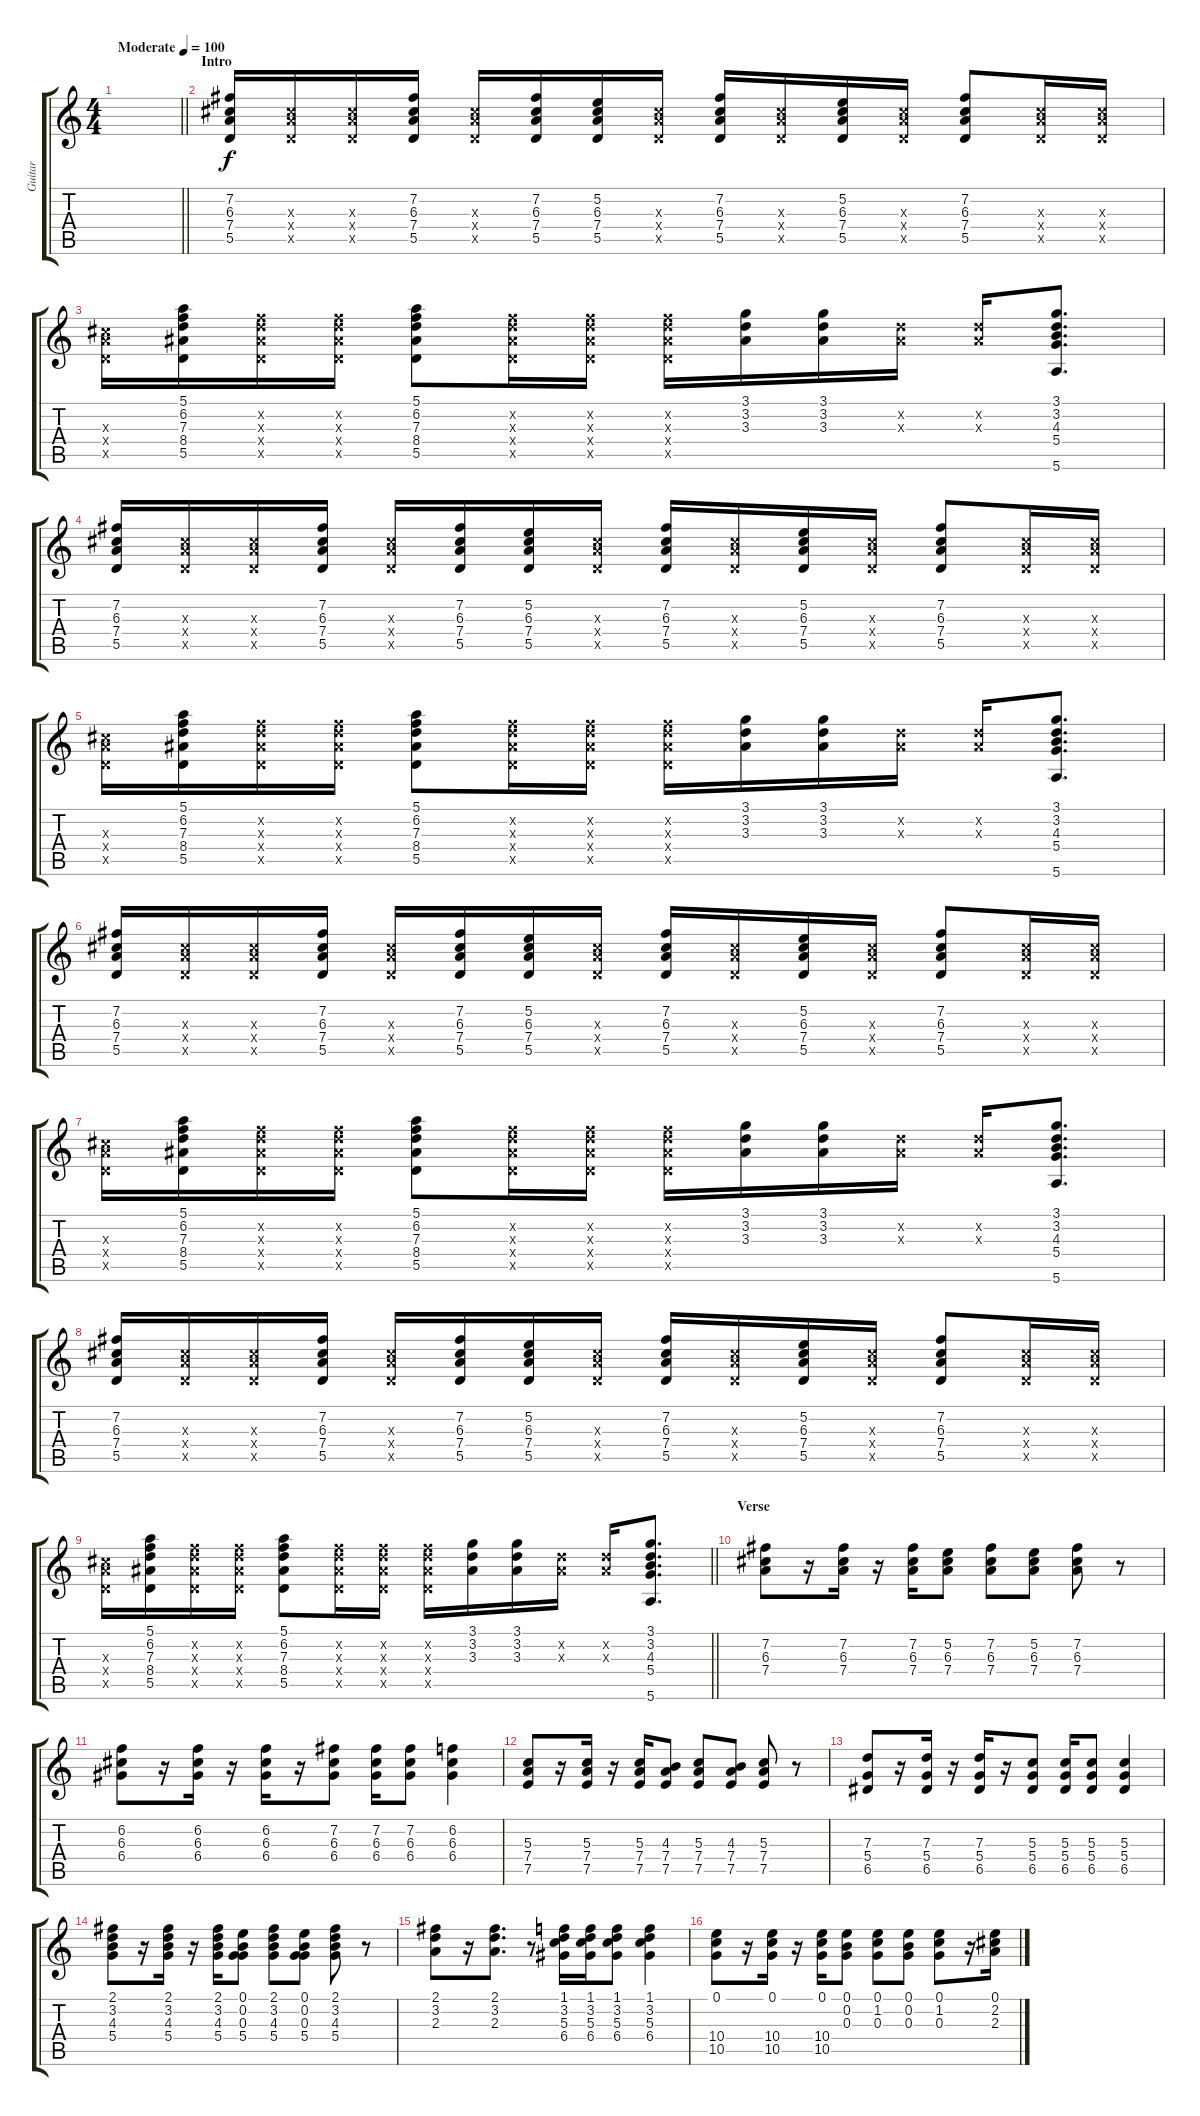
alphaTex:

\track ("Guitar" "Guitar") {instrument electricguitarjazz}
\staff {score tabs}
\tuning (E4 B3 G3 D3 A2 E2) {hide}
\ts (4 4)
\tempo (100 "Moderate")
\clef g2
\barLineRight lightlight
\ks c
|
\section ("" "Intro")
(7.2 6.3 7.4 5.5).16{volume 9} (6.3{x} 7.4{x} 5.5{x}).16 (6.3{x} 7.4{x} 5.5{x}).16 (7.2 6.3 7.4 5.5).16 (6.3{x} 7.4{x} 5.5{x}).16 (7.2 6.3 7.4 5.5).16 (5.2 6.3 7.4 5.5).16 (6.3{x} 7.4{x} 5.5{x}).16 (7.2 6.3 7.4 5.5).16 (6.3{x} 7.4{x} 5.5{x}).16 (5.2 6.3 7.4 5.5).16 (6.3{x} 7.4{x} 5.5{x}).16 (7.2 6.3 7.4 5.5).8 (6.3{x} 7.4{x} 5.5{x}).16 (6.3{x} 7.4{x} 5.5{x}).16 |
(6.3{x} 7.4{x} 5.5{x}).16 (5.1 6.2 7.3 8.4 5.5).16 (6.2{x} 7.3{x} 8.4{x} 5.5{x}).16 (6.2{x} 7.3{x} 8.4{x} 5.5{x}).16 (5.1 6.2 7.3 8.4 5.5).8 (6.2{x} 7.3{x} 8.4{x} 5.5{x}).16 (6.2{x} 7.3{x} 8.4{x} 5.5{x}).16 (6.2{x} 7.3{x} 8.4{x} 5.5{x}).16 (3.1 3.2 3.3).16 (3.1 3.2 3.3).16 (3.2{x} 3.3{x}).16 (3.2{x} 3.3{x}).16 (3.1 3.2 4.3 5.4 5.6).8{d} |
(7.2 6.3 7.4 5.5).16 (6.3{x} 7.4{x} 5.5{x}).16 (6.3{x} 7.4{x} 5.5{x}).16 (7.2 6.3 7.4 5.5).16 (6.3{x} 7.4{x} 5.5{x}).16 (7.2 6.3 7.4 5.5).16 (5.2 6.3 7.4 5.5).16 (6.3{x} 7.4{x} 5.5{x}).16 (7.2 6.3 7.4 5.5).16 (6.3{x} 7.4{x} 5.5{x}).16 (5.2 6.3 7.4 5.5).16 (6.3{x} 7.4{x} 5.5{x}).16 (7.2 6.3 7.4 5.5).8 (6.3{x} 7.4{x} 5.5{x}).16 (6.3{x} 7.4{x} 5.5{x}).16 |
(6.3{x} 7.4{x} 5.5{x}).16 (5.1 6.2 7.3 8.4 5.5).16 (6.2{x} 7.3{x} 8.4{x} 5.5{x}).16 (6.2{x} 7.3{x} 8.4{x} 5.5{x}).16 (5.1 6.2 7.3 8.4 5.5).8 (6.2{x} 7.3{x} 8.4{x} 5.5{x}).16 (6.2{x} 7.3{x} 8.4{x} 5.5{x}).16 (6.2{x} 7.3{x} 8.4{x} 5.5{x}).16 (3.1 3.2 3.3).16 (3.1 3.2 3.3).16 (3.2{x} 3.3{x}).16 (3.2{x} 3.3{x}).16 (3.1 3.2 4.3 5.4 5.6).8{d} |
(7.2 6.3 7.4 5.5).16 (6.3{x} 7.4{x} 5.5{x}).16 (6.3{x} 7.4{x} 5.5{x}).16 (7.2 6.3 7.4 5.5).16 (6.3{x} 7.4{x} 5.5{x}).16 (7.2 6.3 7.4 5.5).16 (5.2 6.3 7.4 5.5).16 (6.3{x} 7.4{x} 5.5{x}).16 (7.2 6.3 7.4 5.5).16 (6.3{x} 7.4{x} 5.5{x}).16 (5.2 6.3 7.4 5.5).16 (6.3{x} 7.4{x} 5.5{x}).16 (7.2 6.3 7.4 5.5).8 (6.3{x} 7.4{x} 5.5{x}).16 (6.3{x} 7.4{x} 5.5{x}).16 |
(6.3{x} 7.4{x} 5.5{x}).16 (5.1 6.2 7.3 8.4 5.5).16 (6.2{x} 7.3{x} 8.4{x} 5.5{x}).16 (6.2{x} 7.3{x} 8.4{x} 5.5{x}).16 (5.1 6.2 7.3 8.4 5.5).8 (6.2{x} 7.3{x} 8.4{x} 5.5{x}).16 (6.2{x} 7.3{x} 8.4{x} 5.5{x}).16 (6.2{x} 7.3{x} 8.4{x} 5.5{x}).16 (3.1 3.2 3.3).16 (3.1 3.2 3.3).16 (3.2{x} 3.3{x}).16 (3.2{x} 3.3{x}).16 (3.1 3.2 4.3 5.4 5.6).8{d} |
(7.2 6.3 7.4 5.5).16 (6.3{x} 7.4{x} 5.5{x}).16 (6.3{x} 7.4{x} 5.5{x}).16 (7.2 6.3 7.4 5.5).16 (6.3{x} 7.4{x} 5.5{x}).16 (7.2 6.3 7.4 5.5).16 (5.2 6.3 7.4 5.5).16 (6.3{x} 7.4{x} 5.5{x}).16 (7.2 6.3 7.4 5.5).16 (6.3{x} 7.4{x} 5.5{x}).16 (5.2 6.3 7.4 5.5).16 (6.3{x} 7.4{x} 5.5{x}).16 (7.2 6.3 7.4 5.5).8 (6.3{x} 7.4{x} 5.5{x}).16 (6.3{x} 7.4{x} 5.5{x}).16 |
\barLineRight lightlight
(6.3{x} 7.4{x} 5.5{x}).16 (5.1 6.2 7.3 8.4 5.5).16 (6.2{x} 7.3{x} 8.4{x} 5.5{x}).16 (6.2{x} 7.3{x} 8.4{x} 5.5{x}).16 (5.1 6.2 7.3 8.4 5.5).8 (6.2{x} 7.3{x} 8.4{x} 5.5{x}).16 (6.2{x} 7.3{x} 8.4{x} 5.5{x}).16 (6.2{x} 7.3{x} 8.4{x} 5.5{x}).16 (3.1 3.2 3.3).16 (3.1 3.2 3.3).16 (3.2{x} 3.3{x}).16 (3.2{x} 3.3{x}).16 (3.1 3.2 4.3 5.4 5.6).8{d} |
\section ("" "Verse")
(7.2 6.3 7.4).8{volume 9} r.16 (7.2 6.3 7.4).16 r.16 (7.2 6.3 7.4).16 (5.2 6.3 7.4).8 (7.2 6.3 7.4).8 (5.2 6.3 7.4).8 (7.2 6.3 7.4).8 r.8 |
(6.2 6.3 6.4).8 r.16 (6.2 6.3 6.4).16 r.16 (6.2 6.3 6.4).16 r.16 (7.2 6.3 6.4).8 (7.2 6.3 6.4).16 (7.2 6.3 6.4).8 (6.2 6.3 6.4).4 |
(5.3 7.4 7.5).8 r.16 (5.3 7.4 7.5).16 r.16 (5.3 7.4 7.5).16 (4.3 7.4 7.5).8 (5.3 7.4 7.5).8 (4.3 7.4 7.5).8 (5.3 7.4 7.5).8 r.8 |
(7.3 5.4 6.5).8 r.16 (7.3 5.4 6.5).16 r.16 (7.3 5.4 6.5).16 r.16 (5.3 5.4 6.5).8 (5.3 5.4 6.5).16 (5.3 5.4 6.5).8 (5.3 5.4 6.5).4 |
(2.1 3.2 4.3 5.4).8 r.16 (2.1 3.2 4.3 5.4).16 r.16 (2.1 3.2 4.3 5.4).16 (0.1 0.2 0.3 5.4).8 (2.1 3.2 4.3 5.4).8 (0.1 0.2 0.3 5.4).8 (2.1 3.2 4.3 5.4).8 r.8 |
(2.1 3.2 2.3).8 r.16 (2.1 3.2 2.3).8{d} r.8 (1.1 3.2 5.3 6.4).16 (1.1 3.2 5.3 6.4).16 (1.1 3.2 5.3 6.4).8 (1.1 3.2 5.3 6.4).4 |
(0.1 10.4 10.5).8 r.16 (0.1 10.4 10.5).16 r.16 (0.1 10.4 10.5).16 (0.1 0.2 0.3).8 (0.1 1.2 0.3).8 (0.1 0.2 0.3).8 (0.1 1.2 0.3).8 r.16 (0.1 2.2 2.3).16
